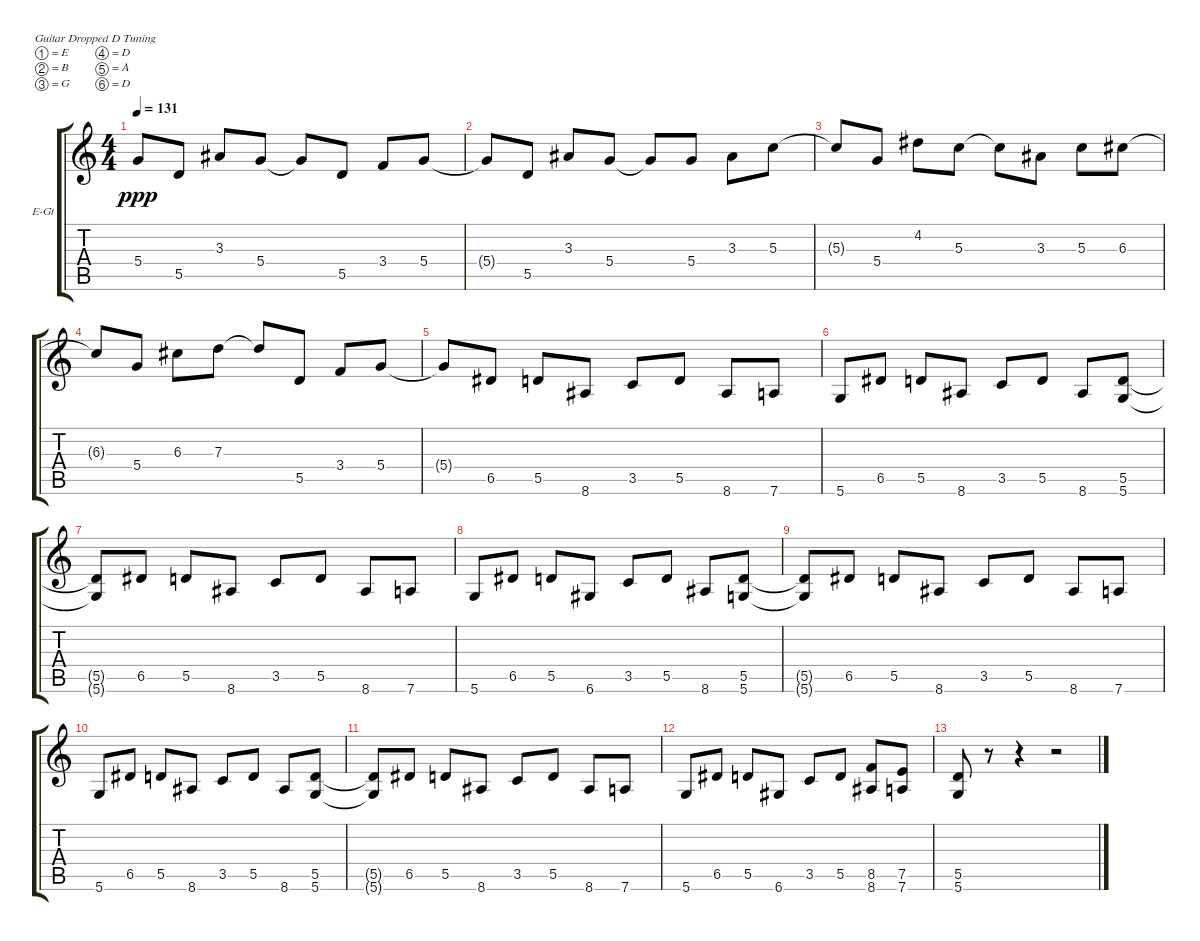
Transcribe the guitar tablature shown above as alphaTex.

\bracketExtendMode groupsimilarinstruments
\firstSystemTrackNameOrientation horizontal
\otherSystemsTrackNameOrientation horizontal
\track ("Rhythm" "E-Gt") {instrument acousticgrandpiano}
\staff {score tabs}
\tuning (E4 B3 G3 D3 A2 D2)
\displaytranspose 12
\ts (4 4)
\tempo 131
\clef g2
\ks c
5.4{t}.8{dy ppp} 5.5.8 3.3.8 5.4.8 5.4{t}.8 5.5.8 3.4.8 5.4.8 |
5.4{t}.8 5.5.8 3.3.8 5.4.8 5.4{t}.8 5.4.8 3.3.8 5.3.8 |
5.3{t}.8 5.4.8 4.2.8 5.3.8 5.3{t}.8 3.3.8 5.3.8 6.3.8 |
6.3{t}.8 5.4.8 6.3.8 7.3.8 7.3{t}.8 5.5.8 3.4.8 5.4.8 |
5.4{t}.8 6.5.8 5.5.8 8.6.8 3.5.8 5.5.8 8.6.8 7.6.8 |
5.6.8 6.5.8 5.5.8 8.6.8 3.5.8 5.5.8 8.6.8 (5.5 5.6).8 |
(5.5{t} 5.6{t}).8 6.5.8 5.5.8 8.6.8 3.5.8 5.5.8 8.6.8 7.6.8 |
5.6.8 6.5.8 5.5.8 6.6.8 3.5.8 5.5.8 8.6.8 (5.5 5.6).8 |
(5.5{t} 5.6{t}).8 6.5.8 5.5.8 8.6.8 3.5.8 5.5.8 8.6.8 7.6.8 |
5.6.8 6.5.8 5.5.8 8.6.8 3.5.8 5.5.8 8.6.8 (5.5 5.6).8 |
(5.5{t} 5.6{t}).8 6.5.8 5.5.8 8.6.8 3.5.8 5.5.8 8.6.8 7.6.8 |
5.6.8 6.5.8 5.5.8 6.6.8 3.5.8 5.5.8 (8.5 8.6).8 (7.5 7.6).8 |
(5.5 5.6).8 r.8 r.4 r.2
